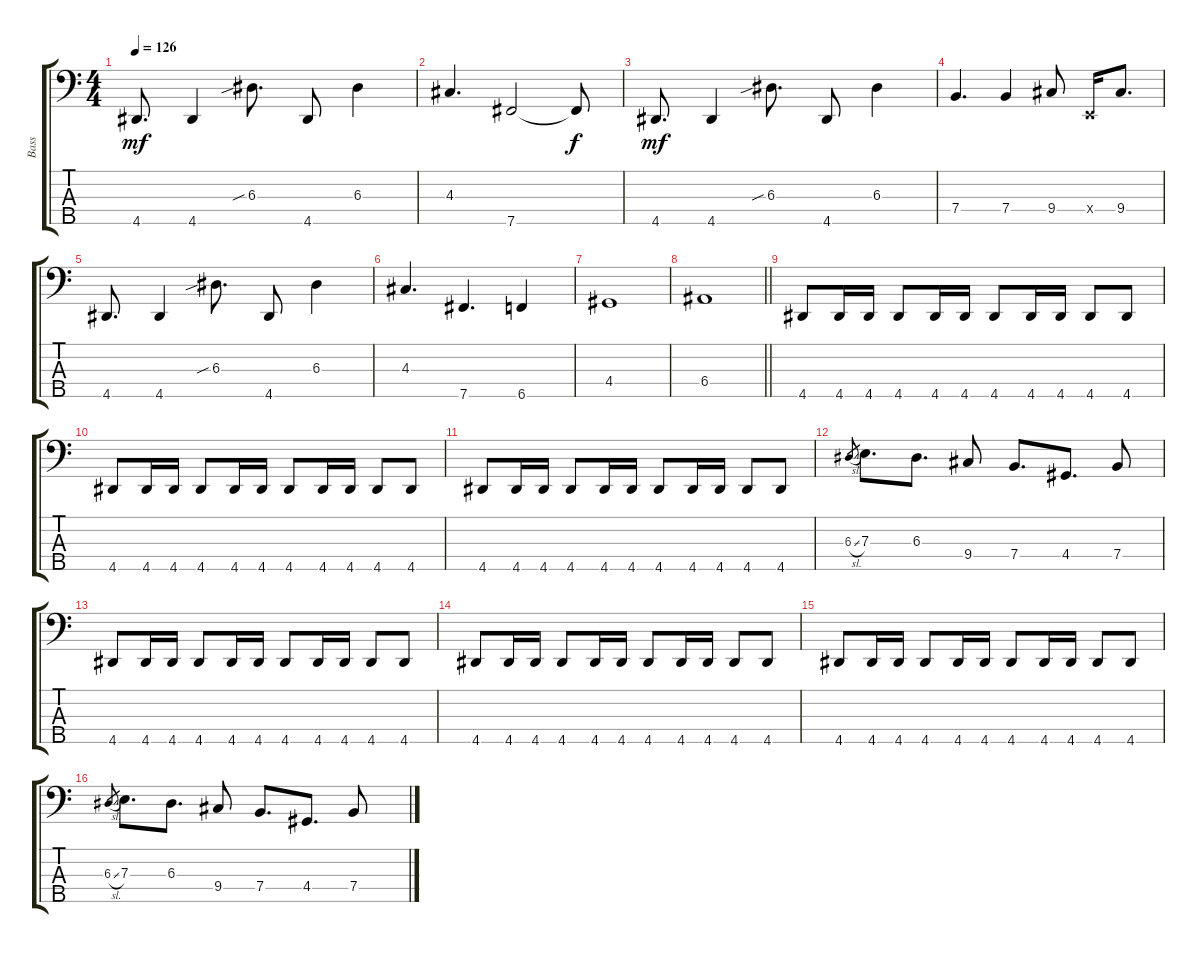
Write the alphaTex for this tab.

\track ("Bass" "Bass") {instrument electricbasspick}
\staff {score tabs}
\tuning (G2 D2 A1 E1 B0) {hide}
\ts (4 4)
\tempo 126
\clef f4
\ks c
4.5.8{d dy mf} 4.5.4 6.3{sib}.8{d} 4.5.8 6.3.4 |
4.3.4{d} 7.5.2 7.5{t}.8{dy f} |
4.5.8{d dy mf} 4.5.4 6.3{sib}.8{d} 4.5.8 6.3.4 |
7.4.4{d} 7.4.4 9.4.8 0.4{x}.16 9.4.8{d} |
4.5.8{d} 4.5.4 6.3{sib}.8{d} 4.5.8 6.3.4 |
4.3.4{d} 7.5.4{d} 6.5.4 |
4.4.1 |
\barLineRight lightlight
6.4.1 |
4.5.8 4.5.16 4.5.16 4.5.8 4.5.16 4.5.16 4.5.8 4.5.16 4.5.16 4.5.8 4.5.8 |
4.5.8 4.5.16 4.5.16 4.5.8 4.5.16 4.5.16 4.5.8 4.5.16 4.5.16 4.5.8 4.5.8 |
4.5.8 4.5.16 4.5.16 4.5.8 4.5.16 4.5.16 4.5.8 4.5.16 4.5.16 4.5.8 4.5.8 |
6.3{sl}.8{gr} 7.3.8{d} 6.3.8{d} 9.4.8 7.4.8{d} 4.4.8{d} 7.4.8 |
4.5.8 4.5.16 4.5.16 4.5.8 4.5.16 4.5.16 4.5.8 4.5.16 4.5.16 4.5.8 4.5.8 |
4.5.8 4.5.16 4.5.16 4.5.8 4.5.16 4.5.16 4.5.8 4.5.16 4.5.16 4.5.8 4.5.8 |
4.5.8 4.5.16 4.5.16 4.5.8 4.5.16 4.5.16 4.5.8 4.5.16 4.5.16 4.5.8 4.5.8 |
6.3{sl}.8{gr} 7.3.8{d} 6.3.8{d} 9.4.8 7.4.8{d} 4.4.8{d} 7.4.8
